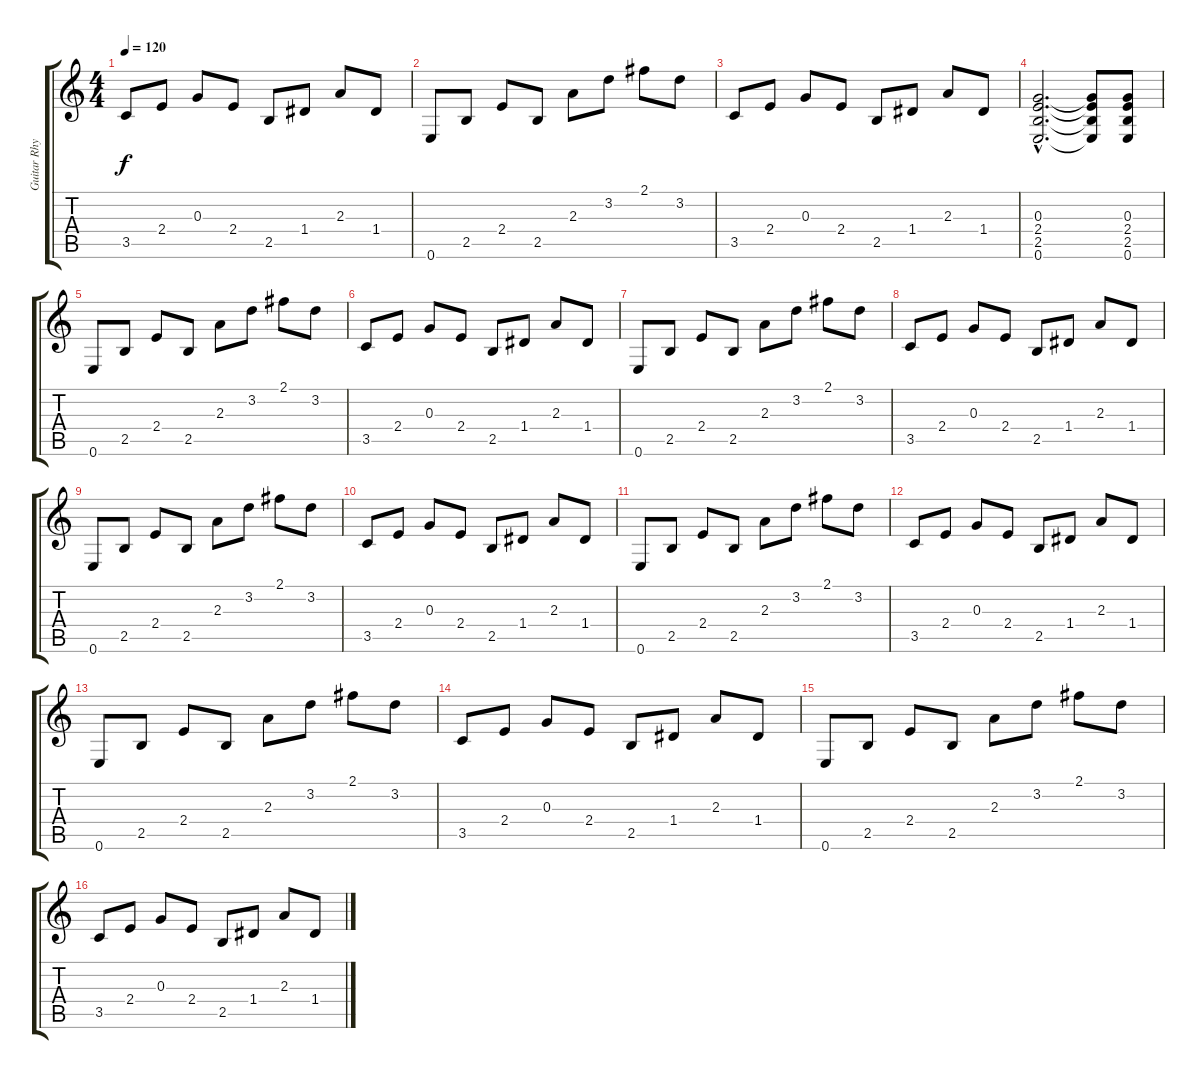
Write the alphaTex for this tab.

\track ("Guitar Rhythm 3" "Guitar Rhy") {instrument acousticguitarnylon}
\staff {score tabs}
\tuning (E4 B3 G3 D3 A2 E2) {hide}
\ts (4 4)
\tempo 120
\clef g2
\ks c
3.5.8{dy f} 2.4.8 0.3.8 2.4.8 2.5.8 1.4.8 2.3.8 1.4.8 |
0.6.8 2.5.8 2.4.8 2.5.8 2.3.8 3.2.8 2.1.8 3.2.8 |
3.5.8 2.4.8 0.3.8 2.4.8 2.5.8 1.4.8 2.3.8 1.4.8 |
(0.3{hac} 2.4{hac} 2.5{hac} 0.6{hac}).2{d} (0.3{t} 2.4{t} 2.5{t} 0.6{t}).8 (0.3 2.4 2.5 0.6).8 |
0.6.8 2.5.8 2.4.8 2.5.8 2.3.8 3.2.8 2.1.8 3.2.8 |
3.5.8 2.4.8 0.3.8 2.4.8 2.5.8 1.4.8 2.3.8 1.4.8 |
0.6.8 2.5.8 2.4.8 2.5.8 2.3.8 3.2.8 2.1.8 3.2.8 |
3.5.8 2.4.8 0.3.8 2.4.8 2.5.8 1.4.8 2.3.8 1.4.8 |
0.6.8 2.5.8 2.4.8 2.5.8 2.3.8 3.2.8 2.1.8 3.2.8 |
3.5.8 2.4.8 0.3.8 2.4.8 2.5.8 1.4.8 2.3.8 1.4.8 |
0.6.8 2.5.8 2.4.8 2.5.8 2.3.8 3.2.8 2.1.8 3.2.8 |
3.5.8 2.4.8 0.3.8 2.4.8 2.5.8 1.4.8 2.3.8 1.4.8 |
0.6.8 2.5.8 2.4.8 2.5.8 2.3.8 3.2.8 2.1.8 3.2.8 |
3.5.8 2.4.8 0.3.8 2.4.8 2.5.8 1.4.8 2.3.8 1.4.8 |
0.6.8 2.5.8 2.4.8 2.5.8 2.3.8 3.2.8 2.1.8 3.2.8 |
3.5.8 2.4.8 0.3.8 2.4.8 2.5.8 1.4.8 2.3.8 1.4.8
